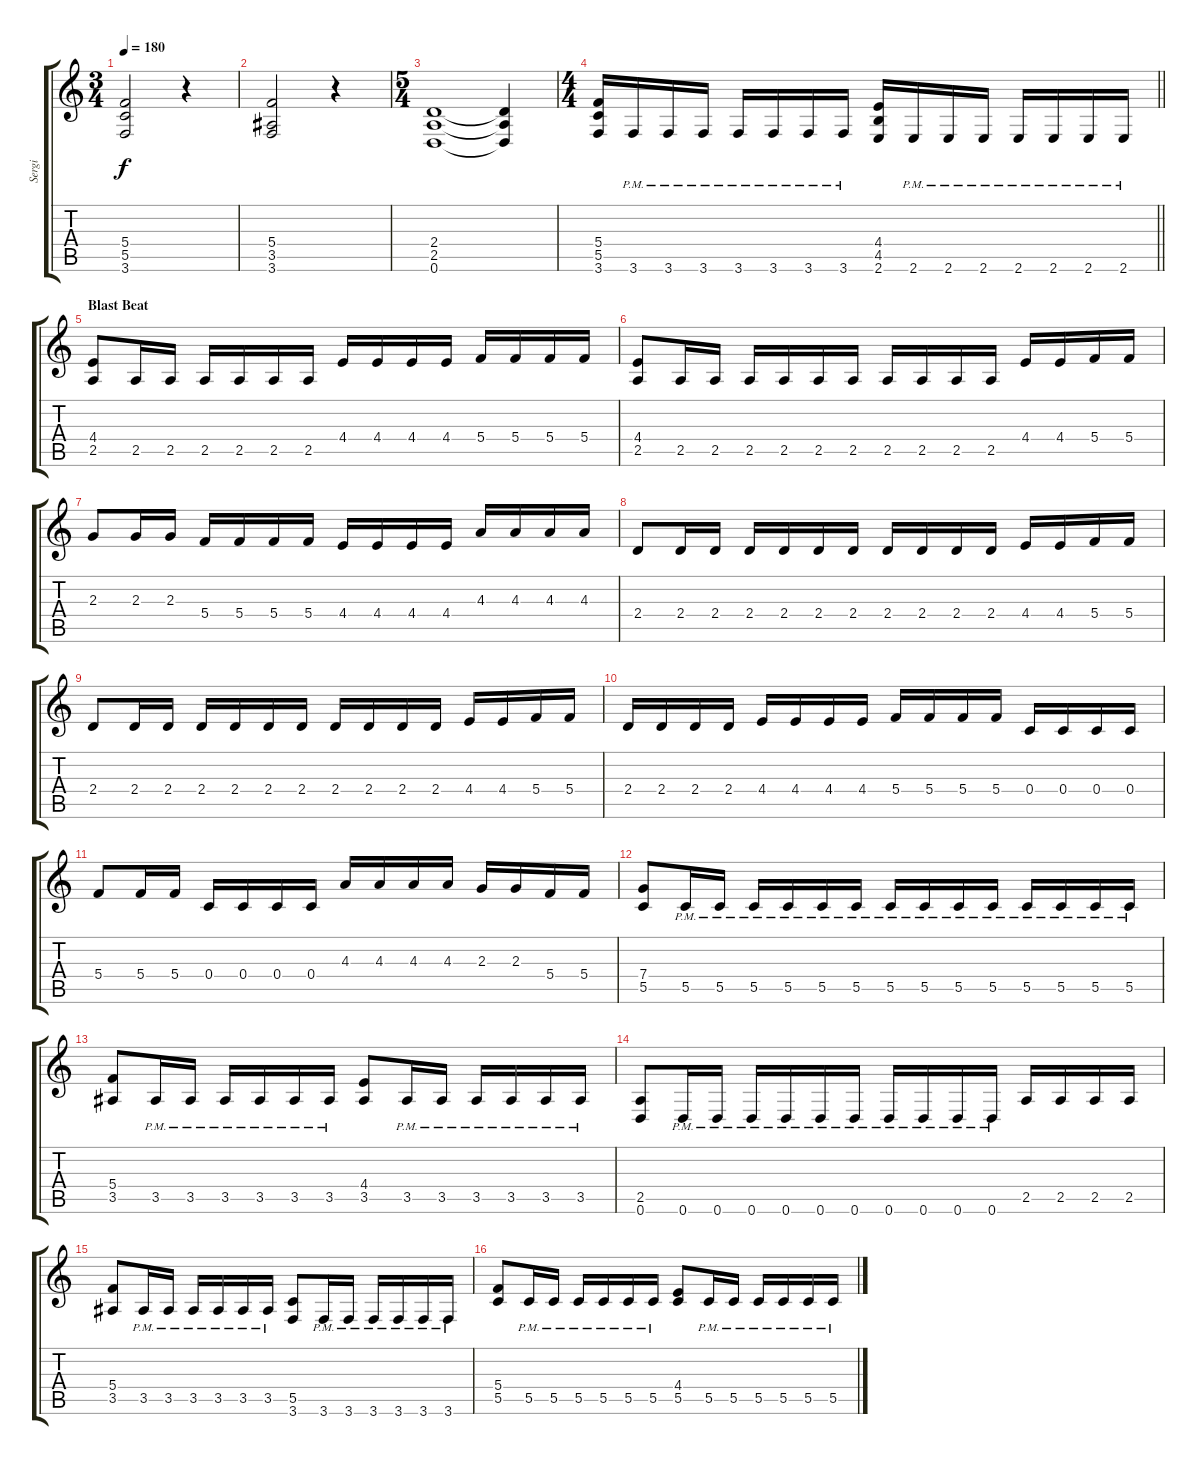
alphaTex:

\track ("Sergi" "Sergi") {instrument distortionguitar}
\staff {score tabs}
\tuning (D4 A3 F3 C3 G2 D2) {hide}
\ts (3 4)
\tempo 180
\clef g2
\ks c
(5.4 5.5 3.6).2{dy f} r.4 |
(5.4 3.5 3.6).2 r.4 |
\ts (5 4)
(2.4 2.5 0.6).1 (2.4{t} 2.5{t} 0.6{t}).4 |
\ts (4 4)
\barLineRight lightlight
(5.4 5.5 3.6).16 3.6{pm}.16 3.6{pm}.16 3.6{pm}.16 3.6{pm}.16 3.6{pm}.16 3.6{pm}.16 3.6{pm}.16 (4.4 4.5 2.6).16 2.6{pm}.16 2.6{pm}.16 2.6{pm}.16 2.6{pm}.16 2.6{pm}.16 2.6{pm}.16 2.6{pm}.16 |
\section ("" "Blast Beat")
(4.4 2.5).8 2.5.16 2.5.16 2.5.16 2.5.16 2.5.16 2.5.16 4.4.16 4.4.16 4.4.16 4.4.16 5.4.16 5.4.16 5.4.16 5.4.16 |
(4.4 2.5).8 2.5.16 2.5.16 2.5.16 2.5.16 2.5.16 2.5.16 2.5.16 2.5.16 2.5.16 2.5.16 4.4.16 4.4.16 5.4.16 5.4.16 |
2.3.8 2.3.16 2.3.16 5.4.16 5.4.16 5.4.16 5.4.16 4.4.16 4.4.16 4.4.16 4.4.16 4.3.16 4.3.16 4.3.16 4.3.16 |
2.4.8 2.4.16 2.4.16 2.4.16 2.4.16 2.4.16 2.4.16 2.4.16 2.4.16 2.4.16 2.4.16 4.4.16 4.4.16 5.4.16 5.4.16 |
2.4.8 2.4.16 2.4.16 2.4.16 2.4.16 2.4.16 2.4.16 2.4.16 2.4.16 2.4.16 2.4.16 4.4.16 4.4.16 5.4.16 5.4.16 |
2.4.16 2.4.16 2.4.16 2.4.16 4.4.16 4.4.16 4.4.16 4.4.16 5.4.16 5.4.16 5.4.16 5.4.16 0.4.16 0.4.16 0.4.16 0.4.16 |
5.4.8 5.4.16 5.4.16 0.4.16 0.4.16 0.4.16 0.4.16 4.3.16 4.3.16 4.3.16 4.3.16 2.3.16 2.3.16 5.4.16 5.4.16 |
(7.4 5.5).8 5.5{pm}.16 5.5{pm}.16 5.5{pm}.16 5.5{pm}.16 5.5{pm}.16 5.5{pm}.16 5.5{pm}.16 5.5{pm}.16 5.5{pm}.16 5.5{pm}.16 5.5{pm}.16 5.5{pm}.16 5.5{pm}.16 5.5{pm}.16 |
(5.4 3.5).8 3.5{pm}.16 3.5{pm}.16 3.5{pm}.16 3.5{pm}.16 3.5{pm}.16 3.5{pm}.16 (4.4 3.5).8 3.5{pm}.16 3.5{pm}.16 3.5{pm}.16 3.5{pm}.16 3.5{pm}.16 3.5{pm}.16 |
(2.5 0.6).8 0.6{pm}.16 0.6{pm}.16 0.6{pm}.16 0.6{pm}.16 0.6{pm}.16 0.6{pm}.16 0.6{pm}.16 0.6{pm}.16 0.6{pm}.16 0.6{pm}.16 2.5.16 2.5.16 2.5.16 2.5.16 |
(5.4 3.5).8 3.5{pm}.16 3.5{pm}.16 3.5{pm}.16 3.5{pm}.16 3.5{pm}.16 3.5{pm}.16 (5.5 3.6).8 3.6{pm}.16 3.6{pm}.16 3.6{pm}.16 3.6{pm}.16 3.6{pm}.16 3.6{pm}.16 |
(5.4 5.5).8 5.5{pm}.16 5.5{pm}.16 5.5{pm}.16 5.5{pm}.16 5.5{pm}.16 5.5{pm}.16 (4.4 5.5).8 5.5{pm}.16 5.5{pm}.16 5.5{pm}.16 5.5{pm}.16 5.5{pm}.16 5.5{pm}.16
